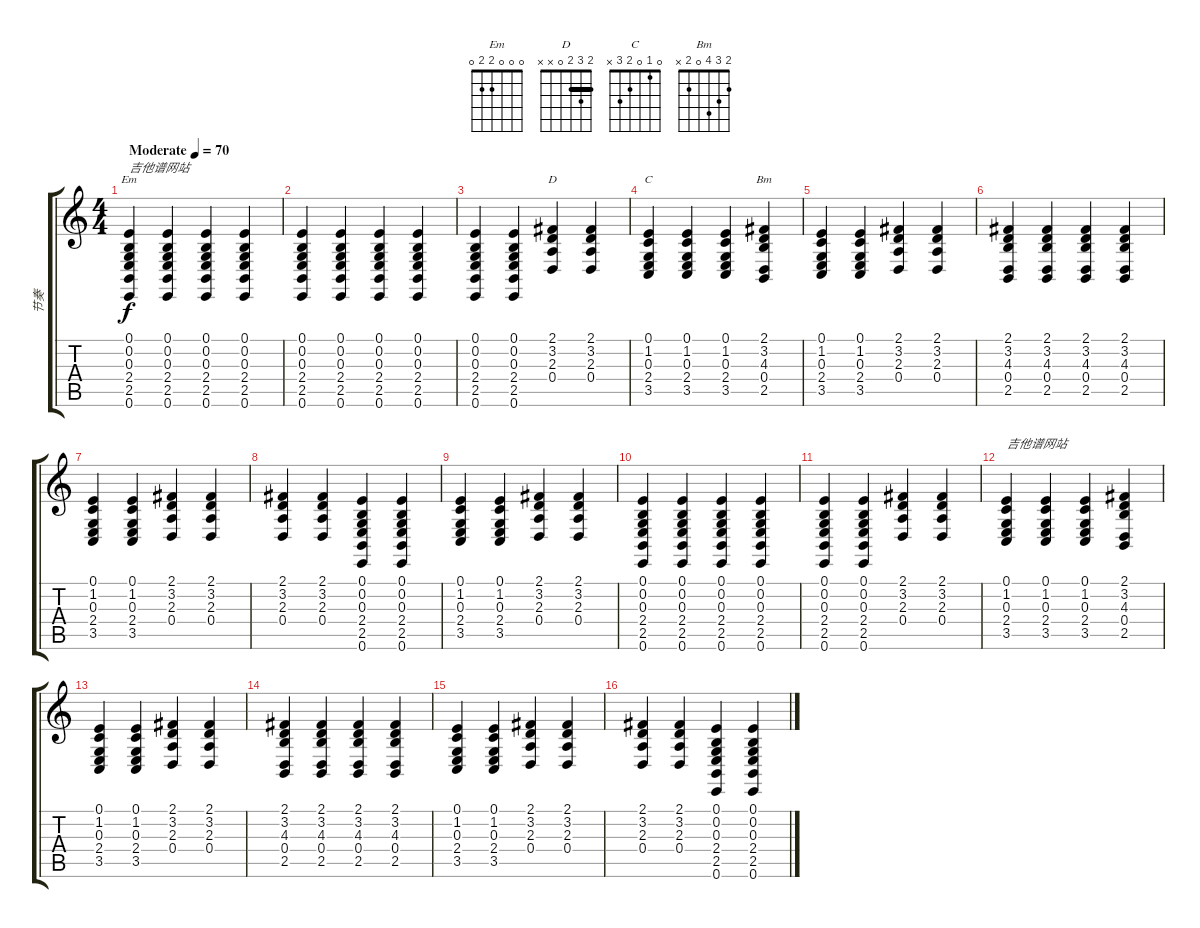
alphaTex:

\track ("节奏" "节奏") {instrument acousticgrandpiano}
\staff {score tabs}
\tuning (E4 B3 G3 D3 A2 E2) {hide}
\chord ("Em" 0 0 0 2 2 0)
\chord ("D" 2 3 2 0 x x) {barre 2}
\chord ("C" 0 1 0 2 3 x)
\chord ("Bm" 2 3 4 0 2 x)
\ts (4 4)
\tempo (70 "Moderate")
\clef g2
\ks c
(0.1 0.2 0.3 2.4 2.5 0.6).4{ch "Em" txt "吉他谱网站" dy f instrument acousticgrandpiano} (0.1 0.2 0.3 2.4 2.5 0.6).4 (0.1 0.2 0.3 2.4 2.5 0.6).4 (0.1 0.2 0.3 2.4 2.5 0.6).4 |
(0.1 0.2 0.3 2.4 2.5 0.6).4 (0.1 0.2 0.3 2.4 2.5 0.6).4 (0.1 0.2 0.3 2.4 2.5 0.6).4 (0.1 0.2 0.3 2.4 2.5 0.6).4 |
(0.1 0.2 0.3 2.4 2.5 0.6).4 (0.1 0.2 0.3 2.4 2.5 0.6).4 (2.1 3.2 2.3 0.4).4{ch "D"} (2.1 3.2 2.3 0.4).4 |
(0.1 1.2 0.3 2.4 3.5).4{ch "C"} (0.1 1.2 0.3 2.4 3.5).4 (0.1 1.2 0.3 2.4 3.5).4 (2.1 3.2 4.3 0.4 2.5).4{ch "Bm"} |
(0.1 1.2 0.3 2.4 3.5).4 (0.1 1.2 0.3 2.4 3.5).4 (2.1 3.2 2.3 0.4).4 (2.1 3.2 2.3 0.4).4 |
(2.1 3.2 4.3 0.4 2.5).4 (2.1 3.2 4.3 0.4 2.5).4 (2.1 3.2 4.3 0.4 2.5).4 (2.1 3.2 4.3 0.4 2.5).4 |
(0.1 1.2 0.3 2.4 3.5).4 (0.1 1.2 0.3 2.4 3.5).4 (2.1 3.2 2.3 0.4).4 (2.1 3.2 2.3 0.4).4 |
(2.1 3.2 2.3 0.4).4 (2.1 3.2 2.3 0.4).4 (0.1 0.2 0.3 2.4 2.5 0.6).4 (0.1 0.2 0.3 2.4 2.5 0.6).4 |
(0.1 1.2 0.3 2.4 3.5).4 (0.1 1.2 0.3 2.4 3.5).4 (2.1 3.2 2.3 0.4).4 (2.1 3.2 2.3 0.4).4 |
(0.1 0.2 0.3 2.4 2.5 0.6).4 (0.1 0.2 0.3 2.4 2.5 0.6).4 (0.1 0.2 0.3 2.4 2.5 0.6).4 (0.1 0.2 0.3 2.4 2.5 0.6).4 |
(0.1 0.2 0.3 2.4 2.5 0.6).4 (0.1 0.2 0.3 2.4 2.5 0.6).4 (2.1 3.2 2.3 0.4).4 (2.1 3.2 2.3 0.4).4 |
(0.1 1.2 0.3 2.4 3.5).4{txt "吉他谱网站"} (0.1 1.2 0.3 2.4 3.5).4 (0.1 1.2 0.3 2.4 3.5).4 (2.1 3.2 4.3 0.4 2.5).4 |
(0.1 1.2 0.3 2.4 3.5).4 (0.1 1.2 0.3 2.4 3.5).4 (2.1 3.2 2.3 0.4).4 (2.1 3.2 2.3 0.4).4 |
(2.1 3.2 4.3 0.4 2.5).4 (2.1 3.2 4.3 0.4 2.5).4 (2.1 3.2 4.3 0.4 2.5).4 (2.1 3.2 4.3 0.4 2.5).4 |
(0.1 1.2 0.3 2.4 3.5).4 (0.1 1.2 0.3 2.4 3.5).4 (2.1 3.2 2.3 0.4).4 (2.1 3.2 2.3 0.4).4 |
(2.1 3.2 2.3 0.4).4 (2.1 3.2 2.3 0.4).4 (0.1 0.2 0.3 2.4 2.5 0.6).4 (0.1 0.2 0.3 2.4 2.5 0.6).4
